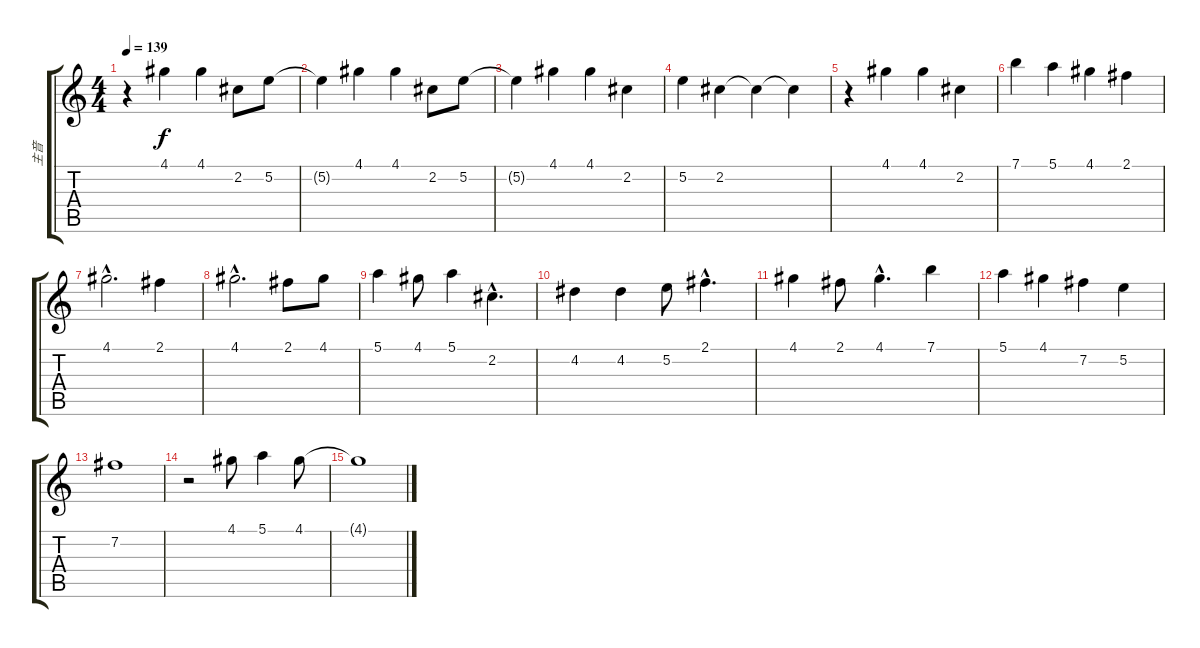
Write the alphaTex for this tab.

\track ("主音" "主音") {instrument contrabass}
\staff {score tabs}
\tuning (E4 B3 Ab3 E3 B2 E2) {hide}
\ts (4 4)
\tempo 139
\clef g2
\ks c
r.4{dy f} 4.1.4 4.1.4 2.2.8 5.2.8 |
5.2{t}.4 4.1.4 4.1.4 2.2.8 5.2.8 |
5.2{t}.4 4.1.4 4.1.4 2.2.4 |
5.2.4 2.2.4 2.2{t}.4 2.2{t}.4 |
r.4 4.1.4 4.1.4 2.2.4 |
7.1.4 5.1.4 4.1.4 2.1.4 |
4.1{hac}.2{d} 2.1.4 |
4.1{hac}.2{d} 2.1.8 4.1.8 |
5.1.4 4.1.8 5.1.4 2.2{hac}.4{d} |
4.2.4 4.2.4 5.2.8 2.1{hac}.4{d} |
4.1.4 2.1.8 4.1{hac}.4{d} 7.1.4 |
5.1.4 4.1.4 7.2.4 5.2.4 |
7.2.1 |
r.2 4.1.8 5.1.4 4.1.8 |
4.1{t}.1
